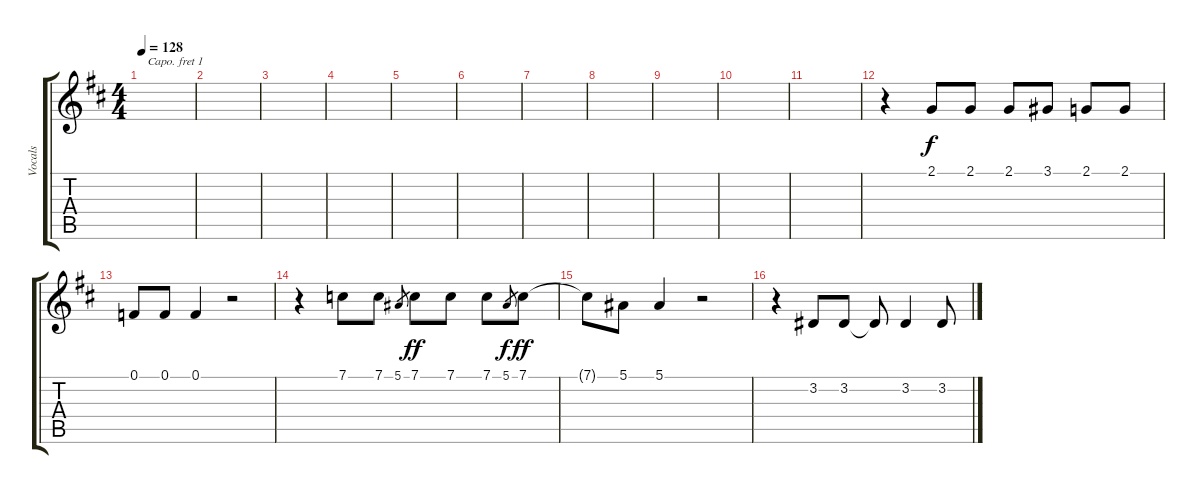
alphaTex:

\track ("Vocals" "Vocals") {instrument lead6voice}
\staff {score tabs}
\capo 1
\tuning (E4 B3 G3 D3 A2 E2) {hide}
\ts (4 4)
\tempo 128
\clef g2
\ks d
|
|
|
|
|
|
|
|
|
|
|
r.4 2.1.8 2.1.8 2.1.8 3.1.8 2.1.8 2.1.8 |
0.1.8 0.1.8 0.1.4 r.2 |
r.4 7.1.8 7.1.8 5.1.8{gr dy f} 7.1.8{dy ff} 7.1.8 7.1.8 5.1.8{gr dy f} 7.1.8{dy ff} |
7.1{t}.8 5.1.8 5.1.4 r.2 |
r.4 3.2.8 3.2.8 3.2{t}.8 3.2.4 3.2.8
